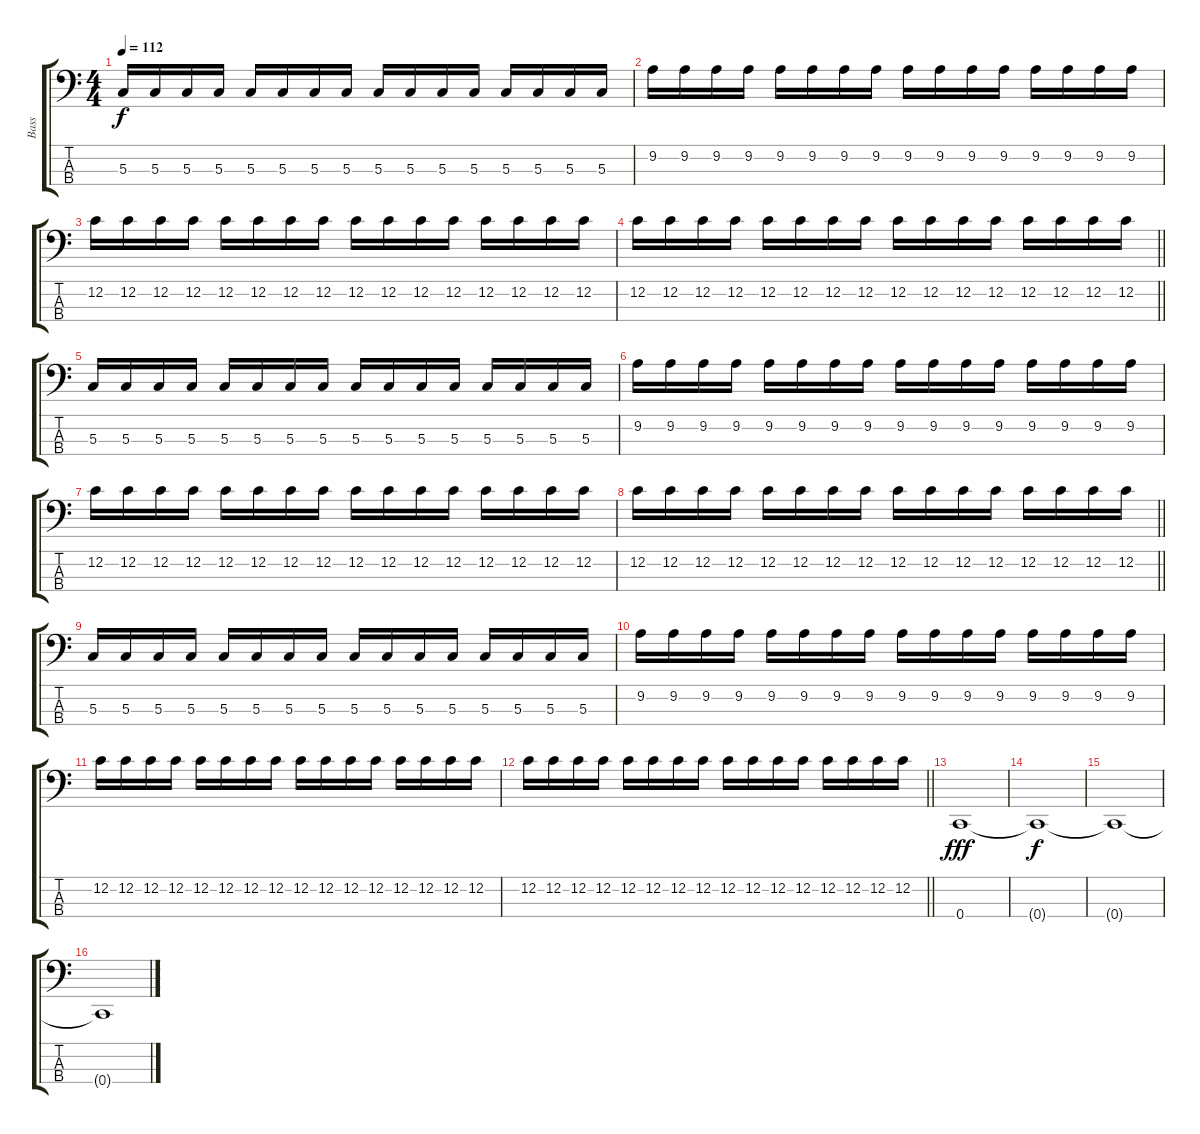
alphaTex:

\track ("Bass" "Bass") {instrument electricbassfinger}
\staff {score tabs}
\tuning (F2 C2 G1 C1) {hide}
\ts (4 4)
\tempo 112
\clef f4
\ks c
5.3.16{dy f} 5.3.16 5.3.16 5.3.16 5.3.16 5.3.16 5.3.16 5.3.16 5.3.16 5.3.16 5.3.16 5.3.16 5.3.16 5.3.16 5.3.16 5.3.16 |
9.2.16 9.2.16 9.2.16 9.2.16 9.2.16 9.2.16 9.2.16 9.2.16 9.2.16 9.2.16 9.2.16 9.2.16 9.2.16 9.2.16 9.2.16 9.2.16 |
12.2.16 12.2.16 12.2.16 12.2.16 12.2.16 12.2.16 12.2.16 12.2.16 12.2.16 12.2.16 12.2.16 12.2.16 12.2.16 12.2.16 12.2.16 12.2.16 |
\barLineRight lightlight
12.2.16 12.2.16 12.2.16 12.2.16 12.2.16 12.2.16 12.2.16 12.2.16 12.2.16 12.2.16 12.2.16 12.2.16 12.2.16 12.2.16 12.2.16 12.2.16 |
5.3.16 5.3.16 5.3.16 5.3.16 5.3.16 5.3.16 5.3.16 5.3.16 5.3.16 5.3.16 5.3.16 5.3.16 5.3.16 5.3.16 5.3.16 5.3.16 |
9.2.16 9.2.16 9.2.16 9.2.16 9.2.16 9.2.16 9.2.16 9.2.16 9.2.16 9.2.16 9.2.16 9.2.16 9.2.16 9.2.16 9.2.16 9.2.16 |
12.2.16 12.2.16 12.2.16 12.2.16 12.2.16 12.2.16 12.2.16 12.2.16 12.2.16 12.2.16 12.2.16 12.2.16 12.2.16 12.2.16 12.2.16 12.2.16 |
\barLineRight lightlight
12.2.16 12.2.16 12.2.16 12.2.16 12.2.16 12.2.16 12.2.16 12.2.16 12.2.16 12.2.16 12.2.16 12.2.16 12.2.16 12.2.16 12.2.16 12.2.16 |
5.3.16 5.3.16 5.3.16 5.3.16 5.3.16 5.3.16 5.3.16 5.3.16 5.3.16 5.3.16 5.3.16 5.3.16 5.3.16 5.3.16 5.3.16 5.3.16 |
9.2.16 9.2.16 9.2.16 9.2.16 9.2.16 9.2.16 9.2.16 9.2.16 9.2.16 9.2.16 9.2.16 9.2.16 9.2.16 9.2.16 9.2.16 9.2.16 |
12.2.16 12.2.16 12.2.16 12.2.16 12.2.16 12.2.16 12.2.16 12.2.16 12.2.16 12.2.16 12.2.16 12.2.16 12.2.16 12.2.16 12.2.16 12.2.16 |
\barLineRight lightlight
12.2.16 12.2.16 12.2.16 12.2.16 12.2.16 12.2.16 12.2.16 12.2.16 12.2.16 12.2.16 12.2.16 12.2.16 12.2.16 12.2.16 12.2.16 12.2.16 |
0.4.1{dy fff volume 0} |
0.4{t}.1{dy f} |
0.4{t}.1 |
0.4{t}.1
